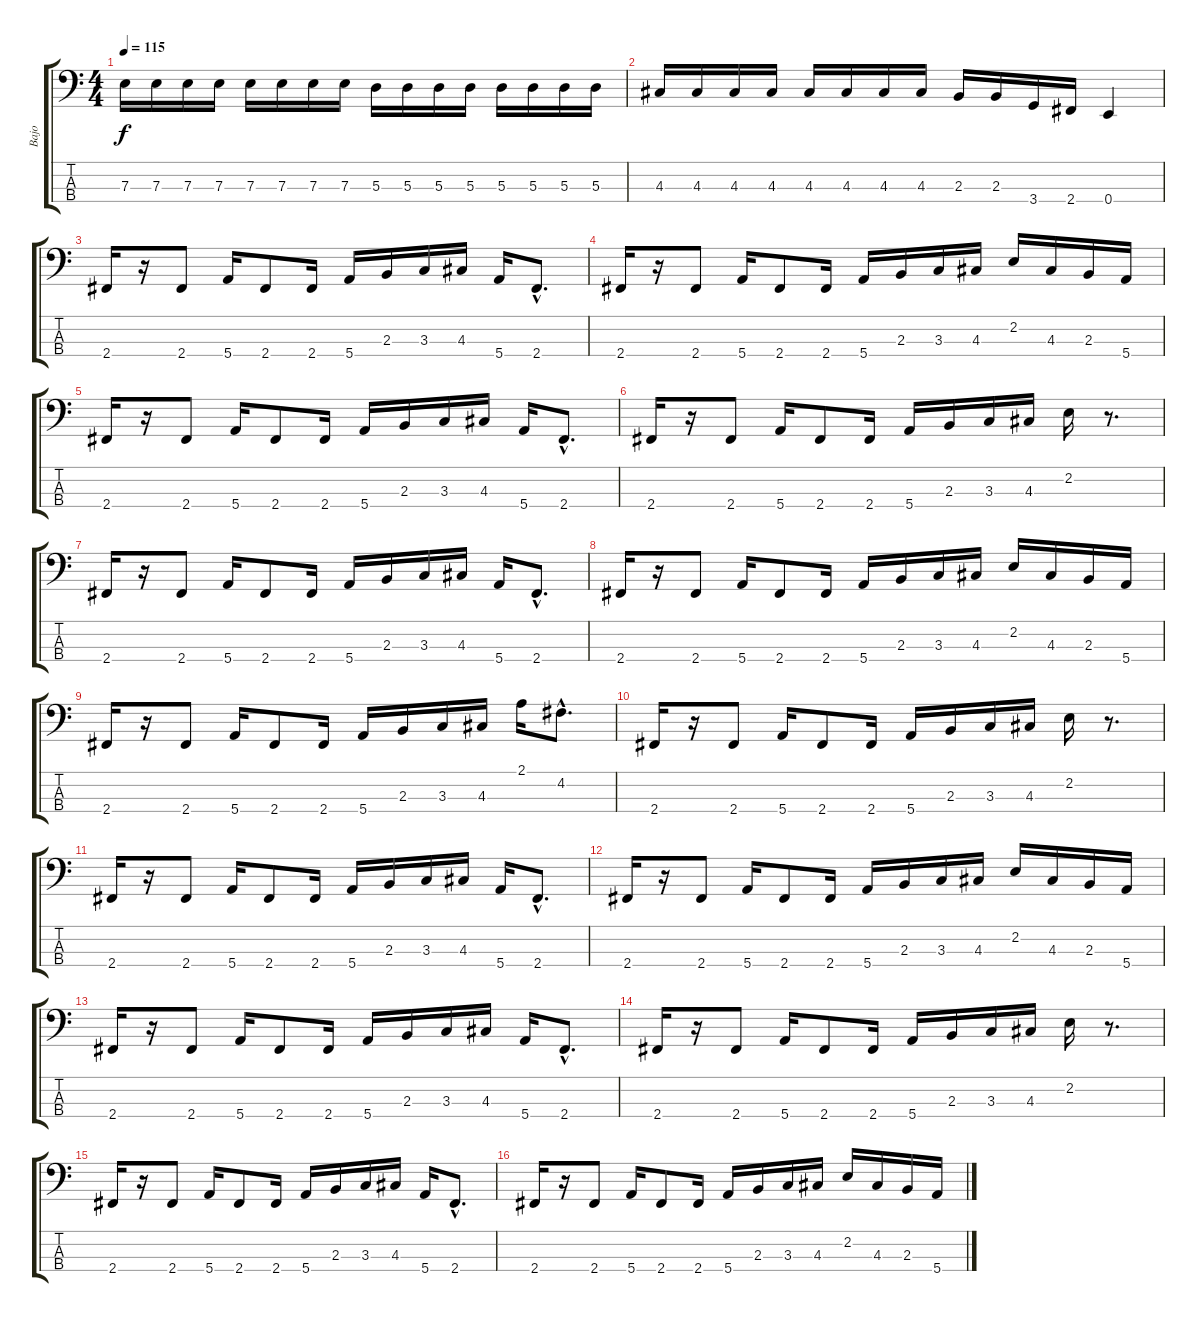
\track ("Bajo" "Bajo") {instrument fretlessbass}
\staff {score tabs}
\tuning (G2 D2 A1 E1) {hide}
\ts (4 4)
\tempo 115
\clef f4
\ks c
7.3.16{dy f instrument fretlessbass} 7.3.16 7.3.16 7.3.16 7.3.16 7.3.16 7.3.16 7.3.16 5.3.16 5.3.16 5.3.16 5.3.16 5.3.16 5.3.16 5.3.16 5.3.16 |
4.3.16 4.3.16 4.3.16 4.3.16 4.3.16 4.3.16 4.3.16 4.3.16 2.3.16 2.3.16 3.4.16 2.4.16 0.4.4 |
2.4.16 r.16 2.4.8 5.4.16 2.4.8 2.4.16 5.4.16 2.3.16 3.3.16 4.3.16 5.4.16 2.4{hac}.8{d} |
2.4.16 r.16 2.4.8 5.4.16 2.4.8 2.4.16 5.4.16 2.3.16 3.3.16 4.3.16 2.2.16 4.3.16 2.3.16 5.4.16 |
2.4.16 r.16 2.4.8 5.4.16 2.4.8 2.4.16 5.4.16 2.3.16 3.3.16 4.3.16 5.4.16 2.4{hac}.8{d} |
2.4.16 r.16 2.4.8 5.4.16 2.4.8 2.4.16 5.4.16 2.3.16 3.3.16 4.3.16 2.2.16 r.8{d} |
2.4.16 r.16 2.4.8 5.4.16 2.4.8 2.4.16 5.4.16 2.3.16 3.3.16 4.3.16 5.4.16 2.4{hac}.8{d} |
2.4.16 r.16 2.4.8 5.4.16 2.4.8 2.4.16 5.4.16 2.3.16 3.3.16 4.3.16 2.2.16 4.3.16 2.3.16 5.4.16 |
2.4.16 r.16 2.4.8 5.4.16 2.4.8 2.4.16 5.4.16 2.3.16 3.3.16 4.3.16 2.1.16 4.2{hac}.8{d} |
2.4.16 r.16 2.4.8 5.4.16 2.4.8 2.4.16 5.4.16 2.3.16 3.3.16 4.3.16 2.2.16 r.8{d} |
2.4.16 r.16 2.4.8 5.4.16 2.4.8 2.4.16 5.4.16 2.3.16 3.3.16 4.3.16 5.4.16 2.4{hac}.8{d} |
2.4.16 r.16 2.4.8 5.4.16 2.4.8 2.4.16 5.4.16 2.3.16 3.3.16 4.3.16 2.2.16 4.3.16 2.3.16 5.4.16 |
2.4.16 r.16 2.4.8 5.4.16 2.4.8 2.4.16 5.4.16 2.3.16 3.3.16 4.3.16 5.4.16 2.4{hac}.8{d} |
2.4.16 r.16 2.4.8 5.4.16 2.4.8 2.4.16 5.4.16 2.3.16 3.3.16 4.3.16 2.2.16 r.8{d} |
2.4.16 r.16 2.4.8 5.4.16 2.4.8 2.4.16 5.4.16 2.3.16 3.3.16 4.3.16 5.4.16 2.4{hac}.8{d} |
2.4.16 r.16 2.4.8 5.4.16 2.4.8 2.4.16 5.4.16 2.3.16 3.3.16 4.3.16 2.2.16 4.3.16 2.3.16 5.4.16
